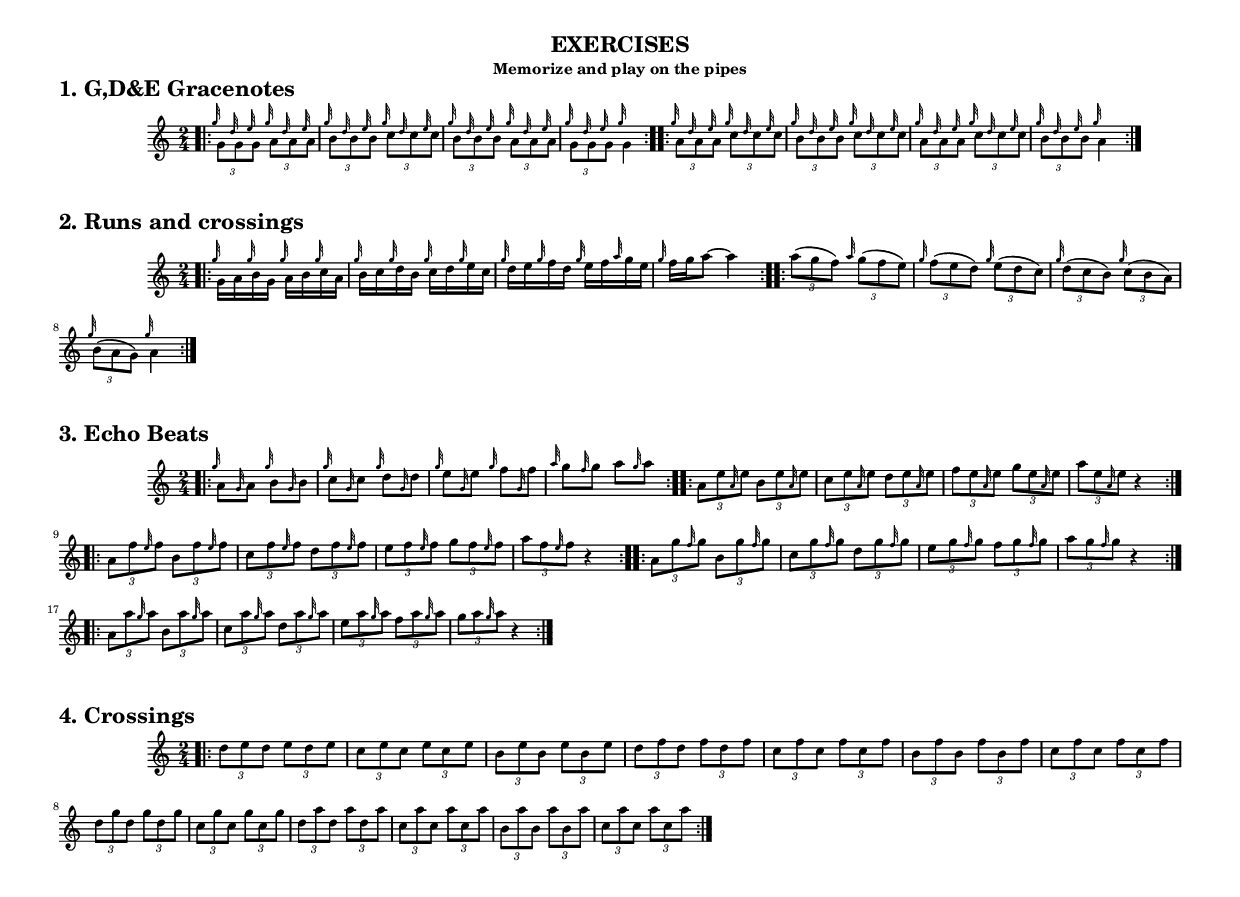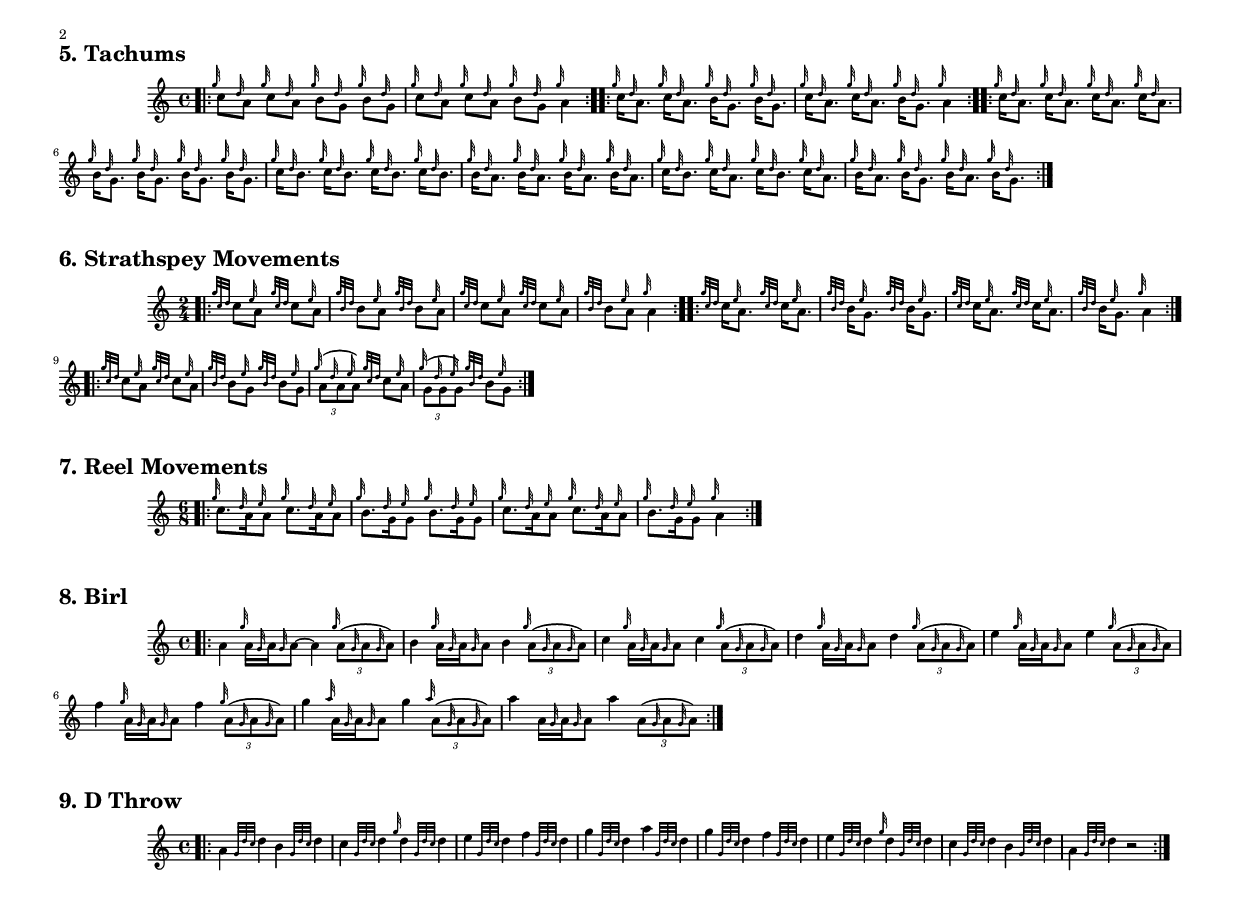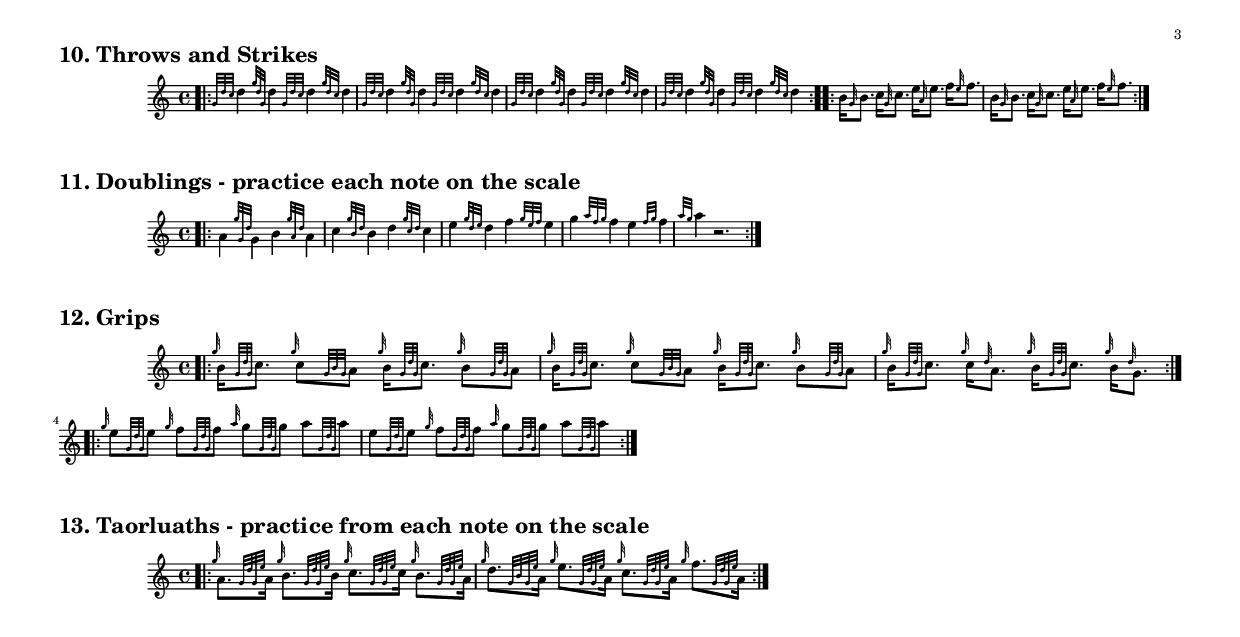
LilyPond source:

\version "2.22.1"

#(ly:set-option 'point-and-click #t)
%#(set-default-paper-size "a4" 'landscape)

\include "bagpipe.ly" 
\include "../Includes/BP_format_portrait.ily" 	

common = {
%  \bagpipeKey
  \time 2/4 
  \hideKeySignature
  \quarterBeaming
  \override TextScript #'staff-padding = #2
  \override TupletBracket #'bracket-visibility = ##f
}

\book {
  \header {
    title = "EXERCISES"
    subtitle = "Memorize and play on the pipes"
    parttagline = "Copied by John S. McWilliam"
  }

% Part 1
\score {
        { %Staff	
    \common	
    \repeat volta 2 {
         \bar ".|:"
    	 \times 2/3 {\grg G8 \grd G \gre G} \times 2/3 {\grg a8 \grd a \gre a} 
    	 \times 2/3 {\grg b8 \grd b \gre b} \times 2/3 { \grg c8 \grd c \gre c}
    	 \times 2/3 {\grg b8 \grd b \gre b} \times 2/3 { \grg a8 \grd a \gre a}
    	 \times 2/3 {\grg G8 \grd G \gre G} \grg G4 \bar ":..:"
    	 \times 2/3 {\grg a8 \grd a \gre a} \times 2/3 { \grg c8 \grd c \gre c} 
    	 \times 2/3 {\grg b8 \grd b \gre b} \times 2/3 { \grg c8 \grd c \gre c}
    	 \times 2/3 {\grg a8 \grd a \gre a} \times 2/3 { \grg c8 \grd c \gre c}
   	 \times 2/3 {\grg b8 \grd b \gre b} \grg a4 \break
    } % end repeat
%{
    \repeat volta 2 {
    \grg c8 \grd a \grg c \grd a |\grg b \grd G \grg b \grd G
    \grg c8 \grd a \grg c \grd a |\grg b \grd G \grg a4 \bar ":..:"
    \dblc c8 \gre a \dblc c \gre a |\dblb b \gre G \dblb b \gre G 
    \times 2/3 {\grg a8 (\grd a \gre a)} \dblc c \gre a
    \times 2/3 {\grg G8 (\grd G \gre G)} \dblb b \gre G \break
    } % end repeat
%}
    }%end staff    
   
  \header {
    piece = "1. G,D&E Gracenotes"
  }
} %end score

% Part 2
\score {
	{ %Staff
	\common
        \bar ".|:"
	\repeat volta 2 {
	\grg G16 a \grg b G \grg a b \grg c a
	\grg b c \grg d b \grg c d \grg e c
	\grg d e \grg f d \grg e f \grA g e
	\grg f g A8~ A4 \bar ":..:"
	
	\times 2/3 {A8 (g f)} \times 2/3 {\grA g (f e)}
	\times 2/3 {\grg f (e d)} \times 2/3 {\grg e (d c)}
	\times 2/3 {\grg d (c b)} \times 2/3 {\grg c (b a)}
	\times 2/3 {\grg b (a G)} \grg a4
	} %end repeat
	} %end staff
  \header {
    piece = "2. Runs and crossings"
  }
	
} %end score

% Part 3
\score {
        { %Staff
	\common
        \bar ".|:"
	\repeat volta 2 {
		\grg a8 \grG a \grg b \grG b
		\grg c \grG c \grg d \grG d
		\grg e \grG e \grg f \grG f
		\grA g \grf g A \grg  A \bar ":..:" 
				
		\times 2/3 {a8 e \gra e} \times 2/3 { b e \gra e}
		\times 2/3 {c e \gra e} \times 2/3 { d e \gra e}
		\times 2/3 {f e \gra e} \times 2/3 { g e \gra e}
		\times 2/3 {A e \gra e} r4 \break
			} %end repeat
	\repeat volta 2 {
		\times 2/3 {a8 f \gre f} \times 2/3 { b f \gre f}
		\times 2/3 {c f \gre f} \times 2/3 { d f \gre f}
		\times 2/3 {e f \gre f} \times 2/3 { g f \gre f}
		\times 2/3 {A f \gre f} r4 \bar ":..:"
		
		\times 2/3 {a8 g \grf g} \times 2/3 { b g \grf g}
		\times 2/3 {c g \grf g} \times 2/3 { d g \grf g}
		\times 2/3 {e g \grf g} \times 2/3 { f g \grf g}
		\times 2/3 {A g \grf g} r4 \break		
	} %end repeat
	\repeat volta 2 {
		\times 2/3 {a8 A \grg A} \times 2/3 { b A \grg A}
		\times 2/3 {c A \grg A} \times 2/3 { d A \grg A}
		\times 2/3 {e A \grg A} \times 2/3 { f A \grg A}
		\times 2/3 {g A \grg A} r4
	} %end repeat
	} %end staff
  \header {
    piece = "3. Echo Beats"
  }	
} %end score

% Part 4
\score {
        { %Staff
	\common
        \bar ".|:"
	\repeat volta 2 {
	\times 2/3 {d8 e d} \times 2/3 {e d e}
	\times 2/3 {c e c} \times 2/3 {e c e}
	\times 2/3 {b e b} \times 2/3 {e b e}
	\times 2/3 {d f d} \times 2/3 {f d f}
	\times 2/3 {c f c} \times 2/3 {f c f}
	\times 2/3 {b f b} \times 2/3 {f b f}
	\times 2/3 {c f c} \times 2/3 {f c f} \break
	
	\times 2/3 {d g d} \times 2/3 {g d g}
	\times 2/3 {c g c} \times 2/3 {g c g}
	\times 2/3 {d A d} \times 2/3 {A d A}
	\times 2/3 {c A c} \times 2/3 {A c A}
	\times 2/3 {b A b} \times 2/3 {A b A}
	\times 2/3 {c A c} \times 2/3 {A c A}
	
	} %end repeat
	} %end staff
  \header {
    piece = "4. Crossings"
  }
	
} %end score

\pageBreak

% Part 5
\score {
        { %Staff
	\common
	\time 4/4
        \bar ".|:"
	\repeat volta 2 {
		\grg c8 \grd a \grg c \grd a
		\grg b \grd G \grg b \grd G
		\grg c \grd a \grg c \grd a
		\grg b \grd G \grg a4 \bar ":..:"
		
		\grg c16 \grd a8. \grg c16 \grd a8.
		\grg b16 \grd G8. \grg b16 \grd G8.
		\grg c16 \grd a8. \grg c16 \grd a8.
		\grg b16 \grd G8. \grg a4 %\break
	} %end repeat
			
	\repeat volta 2 {
		\repeat unfold 4 {\grg c16 \grd a8.}
		\repeat unfold 4 {\grg b16 \grd G8.}
		\repeat unfold 4 {\grg c16 \grd b8.}
		\repeat unfold 4 {\grg b16 \grd a8.}
		\repeat unfold 2 {\grg c16 \grd b8. \grg c16 \grd a8.}
		\repeat unfold 2 {\grg b16 \grd a8. \grg b16 \grd G8.}
	} %end repeat

	} %end staff

  \header {
    piece = "5. Tachums"
  }
	
} %end score

% Part 6
\score {
        { %Staff
	\common
        \bar ".|:"
	\repeat volta 2 {
		\dblc c8 \gre a \dblc c \gre a
		\dblb b \gre a \dblb b \gre a
		\dblc c \gre a \dblc c \gre a
		\dblb b \gre a \grg a4 \bar ":..:"
		
		\dblc c16 \gre a8. \dblc c16 \gre a8.
		\dblb b16 \gre G8. \dblb b16 \gre G8.
		\dblc c16 \gre a8. \dblc c16 \gre a8.
		\dblb b16 \gre G8. \grg a4 \break
	} %end repeat
	
	\repeat volta 2 {
		\dblc c8 \gre a \dblc c \gre a |\dblb b \gre G \dblb b \gre G 
		\times 2/3 {\grg a8 (\grd a \gre a)} \dblc c \gre a
		\times 2/3 {\grg G8 (\grd G \gre G)} \dblb b \gre G \break
	} % end repeat

	} %end staff
  \header {
    piece = "6. Strathspey Movements"
  }
	
} %end score

% Part 7
\score {
        { %Staff
	\common
	\time 6/8
        \bar ".|:"
	\repeat volta 2 {
		\grg c8. \grd a16 \gre a8
		\grg c8. \grd a16 \gre a8
		\grg b8. \grd G16 \gre G8
		\grg b8. \grd G16 \gre G8
		\grg c8. \grd a16 \gre a8
		\grg c8. \grd a16 \gre a8
		\grg b8. \grd G16 \gre G8 \grg a4 
	} %end repeat
	} %end staff
  \header {
    piece = "7. Reel Movements"
  }
	
} %end score

% Part 8
\score {
        { %Staff
	\common
	\time 4/4
        \bar ".|:"
	\repeat volta 2 {
	    a4 \grg a16 \grG a \grG a8~ a4 \times 2/3 {\grg a8 (\grG a \grG a) }
	    b4 \grg a16 \grG a \grG a8 b4 \times 2/3 {\grg a8 (\grG a \grG a) }
	    c4 \grg a16 \grG a \grG a8 c4 \times 2/3 {\grg a8 (\grG a \grG a) }
	    d4 \grg a16 \grG a \grG a8 d4 \times 2/3 {\grg a8 (\grG a \grG a) }
%	    \break
	    e4 \grg a16 \grG a \grG a8 e4 \times 2/3 {\grg a8 (\grG a \grG a) }
	    f4 \grg a16 \grG a \grG a8 f4 \times 2/3 {\grg a8 (\grG a \grG a) }
	    g4 \grA a16 \grG a \grG a8 g4 \times 2/3 {\grA a8 (\grG a \grG a) }
	    A4      a16 \grG a \grG a8 A4 \times 2/3 {     a8 (\grG a \grG a) }
	} %end repeat
	} %end staff
  \header {
    piece = "8. Birl"
  }

  } %end score

  % Part 9
\score {
        { %Staff
	\common
	\time 4/4
        \bar ".|:"
	\repeat volta 2 {
		a4 \thrwd d b \thrwd d c \thrwd d \grg d \thrwd d 
		e \thrwd d f \thrwd d g \thrwd d A \thrwd d 
		g \thrwd d f \thrwd d e \thrwd d \grg d \thrwd d 
		c \thrwd d b \thrwd d a \thrwd d r2
	} %end repeat
	} %end staff
  \header {
    piece = "9. D Throw"
  }
	
} %end score

\pageBreak

% Part 10
\score {
        { %Staff
	\common
	\time 4/4
        \bar ".|:"
	\repeat volta 2 {
		\thrwd d4 \slurd d \thrwd d \wslurd d
		\thrwd d4 \slurd d \thrwd d \wslurd d
		\thrwd d4 \slurd d \thrwd d \wslurd d
		\thrwd d4 \slurd d \thrwd d \wslurd d \bar ":..:"
		
		b16 \grG b8. c16 \grG c8. e16 \gra e8. f16 \gre f8.
		b16 \grG b8. c16 \grG c8. e16 \gra e8. f16 \gre f8.		
	} %end repeat
	} %end staff
  \header {
    piece = "10. Throws and Strikes"
  }
	
} %end score

% Part 11
\score {
        { %Staff
	\common
	\time 4/4
        \bar ".|:"
	\repeat volta 2 {
		a4 \dblG G b \dbla a c \dblb b d \dblc c 
		e \dbld d f \dble e g \tdblf f e \hdblf f \dblA A r2.
	} %end repeat
	} %end staff
  \header {
    piece = "11. Doublings - practice each note on the scale"
  }
	
} %end score

% Part 12
\score {
        { %Staff
	\common
	\time 4/4
        \bar ".|:"
	\repeat volta 2 {
		\grg b16 [\grip  c8.] \grg c8 [\bgrip a] 
		\grg b16 [\grip  c8.] \grg b8 [\grip a]
		\grg b16 [\grip  c8.] \grg c8 [\bgrip a]
		\grg b16 [\grip  c8.] \grg b8 [\grip a]
		\grg b16 [\grip  c8.] \grg c16 [\grd a8.]
		\grg b16 [\grip  c8.] \grg b16 [\grd G8.] \bar ":..:" \break
		
		\grg e8 [\grip e] \grg f [\grip f]
		\grA g [\grip g] A [\grip A]
		e8 [\grip e] \grg f [\grip f]
		\grA g [\grip g] A [\grip A]		
	} %end repeat
	} %end staff
  \header {
    piece = "12. Grips"
  }
	
} %end score

% Part 13
\score {
        { %Staff
	\common
	\time 4/4
        \bar ".|:"
	\repeat volta 2 {
		\grg a8. [\taor a16] \grg b8. [\taor b16]
		\grg c8. [\taor c16] \grg b8. [\taor a16]
		\grg d8. [\btaor a16] \grg e8. [\taor a16]
		\grg c8. [\taor a16] \grg f8. [\taor a16]
	} %end repeat
	} %end staff
  \header {
    piece = "13. Taorluaths - practice from each note on the scale"
  }
	
} %end score

  \paper {
  	  ragged-last = ##t
  	}

% \midi {} %Generation of midi files option.

} %end book